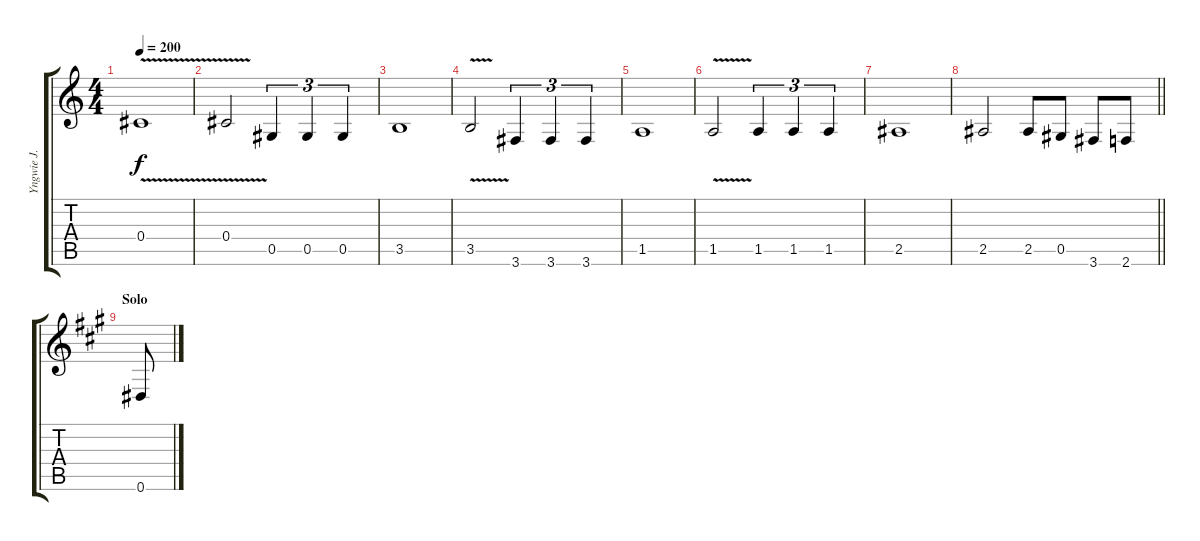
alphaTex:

\track ("Yngwie J. Malmsteen" "Yngwie J. ") {instrument distortionguitar}
\staff {score tabs}
\tuning (Eb4 Bb3 Gb3 Db3 Ab2 Eb2) {hide}
\ts (4 4)
\tempo 200
\clef g2
\ks c
0.4{v}.1{dy f} |
0.4{v}.2 0.5.4{tu (3 2)} 0.5.4{tu (3 2)} 0.5.4{tu (3 2)} |
3.5.1 |
3.5{v}.2 3.6.4{tu (3 2)} 3.6.4{tu (3 2)} 3.6.4{tu (3 2)} |
1.5.1 |
1.5{v}.2 1.5.4{tu (3 2)} 1.5.4{tu (3 2)} 1.5.4{tu (3 2)} |
2.5.1 |
\barLineRight lightlight
2.5.2 2.5.8 0.5.8 3.6.8 2.6.8 |
\section ("" "Solo")
\ks a
0.6.8
